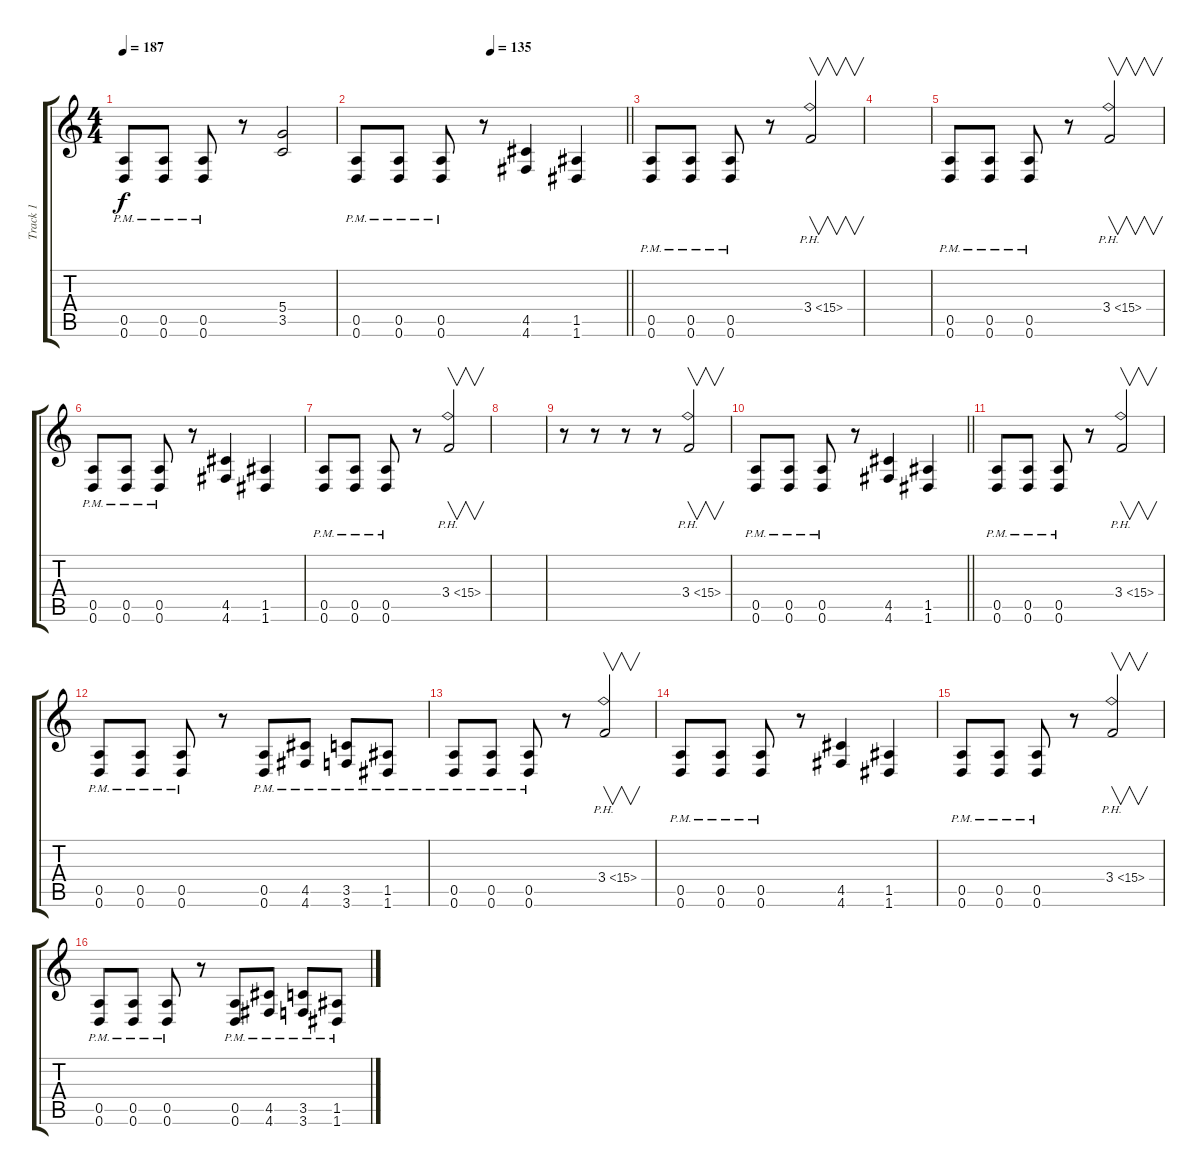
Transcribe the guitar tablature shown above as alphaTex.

\track ("Track 1" "Track 1") {instrument distortionguitar}
\staff {score tabs}
\tuning (E4 B3 G3 D3 A2 D2) {hide}
\ts (4 4)
\tempo 187
\clef g2
\ks c
(0.5{pm} 0.6{pm}).8{dy f} (0.5{pm} 0.6{pm}).8 (0.5{pm} 0.6{pm}).8 r.8 (5.4 3.5).2 |
\tempo (135 0.5)
\barLineRight lightlight
(0.5{pm} 0.6{pm}).8 (0.5{pm} 0.6{pm}).8 (0.5{pm} 0.6{pm}).8 r.8 (4.5 4.6).4 (1.5 1.6).4 |
\section ("" "")
(0.5{pm} 0.6{pm}).8 (0.5{pm} 0.6{pm}).8 (0.5{pm} 0.6{pm}).8 r.8 3.4{ph 12}.2{v} |
|
(0.5{pm} 0.6{pm}).8 (0.5{pm} 0.6{pm}).8 (0.5{pm} 0.6{pm}).8 r.8 3.4{ph 12}.2{v} |
(0.5{pm} 0.6{pm}).8 (0.5{pm} 0.6{pm}).8 (0.5{pm} 0.6{pm}).8 r.8 (4.5 4.6).4 (1.5 1.6).4 |
(0.5{pm} 0.6{pm}).8 (0.5{pm} 0.6{pm}).8 (0.5{pm} 0.6{pm}).8 r.8 3.4{ph 12}.2{v} |
|
r.8 r.8 r.8 r.8 3.4{ph 12}.2{v} |
\barLineRight lightlight
(0.5{pm} 0.6{pm}).8 (0.5{pm} 0.6{pm}).8 (0.5{pm} 0.6{pm}).8 r.8 (4.5 4.6).4 (1.5 1.6).4 |
\section ("" "")
(0.5{pm} 0.6{pm}).8 (0.5{pm} 0.6{pm}).8 (0.5{pm} 0.6{pm}).8 r.8 3.4{ph 12}.2{v} |
(0.5{pm} 0.6{pm}).8 (0.5{pm} 0.6{pm}).8 (0.5{pm} 0.6{pm}).8 r.8 (0.5{pm} 0.6{pm}).8 (4.5{pm} 4.6{pm}).8 (3.5{pm} 3.6{pm}).8 (1.5{pm} 1.6{pm}).8 |
(0.5{pm} 0.6{pm}).8 (0.5{pm} 0.6{pm}).8 (0.5{pm} 0.6{pm}).8 r.8 3.4{ph 12}.2{v} |
(0.5{pm} 0.6{pm}).8 (0.5{pm} 0.6{pm}).8 (0.5{pm} 0.6{pm}).8 r.8 (4.5 4.6).4 (1.5 1.6).4 |
(0.5{pm} 0.6{pm}).8 (0.5{pm} 0.6{pm}).8 (0.5{pm} 0.6{pm}).8 r.8 3.4{ph 12}.2{v} |
(0.5{pm} 0.6{pm}).8 (0.5{pm} 0.6{pm}).8 (0.5{pm} 0.6{pm}).8 r.8 (0.5{pm} 0.6{pm}).8 (4.5{pm} 4.6{pm}).8 (3.5{pm} 3.6{pm}).8 (1.5{pm} 1.6{pm}).8
